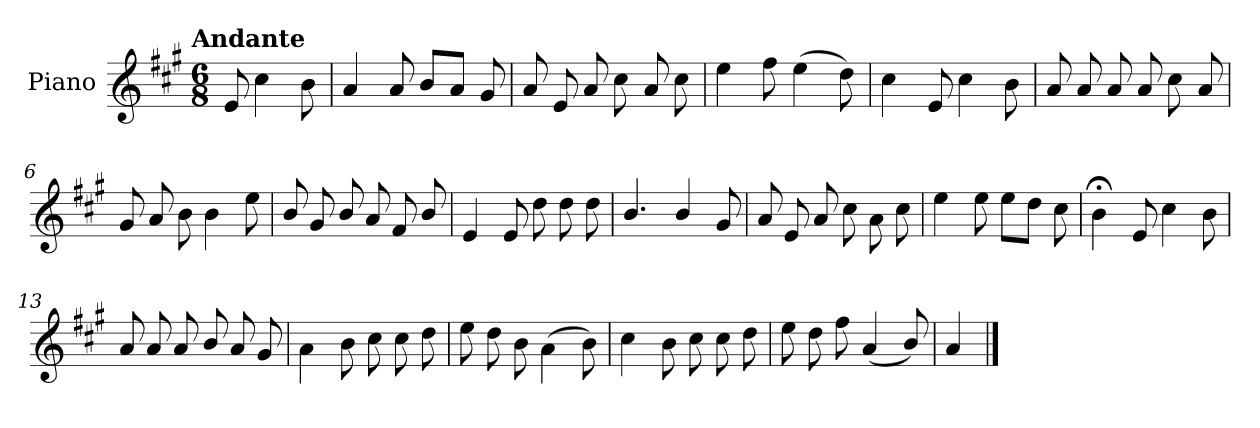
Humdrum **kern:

**kern
*part1
*staff1
*I"Piano
*I'Pno.
*clefG2
*k[f#c#g#]
!!LO:TX:omd:t=Andante
*M6/8
*MM92
=
8e/
4cc#\
8b\
=1
4a/
8a/
8b/L
8a/J
8g#/
=2
8a/
8e/
8a/
8cc#\
8a/
8cc#\
=3
4ee\
8ff#\
(>4ee\
8dd\)
!!LO:LB:g=z
=4
4cc#\
8e/
4cc#\
8b\
=5
8a/
8a/
8a/
8a/
8cc#\
8a/
=6
8g#/
8a/
8b\
4b\
8ee\
=7
8b/
8g#/
8b/
8a/
8f#/
8b/
=8
4e/
8e/
8dd\
8dd\
8dd\
!!LO:LB:g=z
=9
4.b/
4b/
8g#/
=10
8a/
8e/
8a/
8cc#\
8a\
8cc#\
=11
4ee\
8ee\
8ee\L
8dd\J
8cc#\
=12
4b;<\
8e/
4cc#\
8b\
=13
8a/
8a/
8a/
8b/
8a/
8g#/
!!LO:LB:g=z
=14
4a\
8b\
8cc#\
8cc#\
8dd\
=15
8ee\
8dd\
8b\
(>4a\
8b\)
=16
4cc#\
8b\
8cc#\
8cc#\
8dd\
=17
8ee\
8dd\
8ff#\
(<4a/
8b/)
=18
4a/
==
*-
